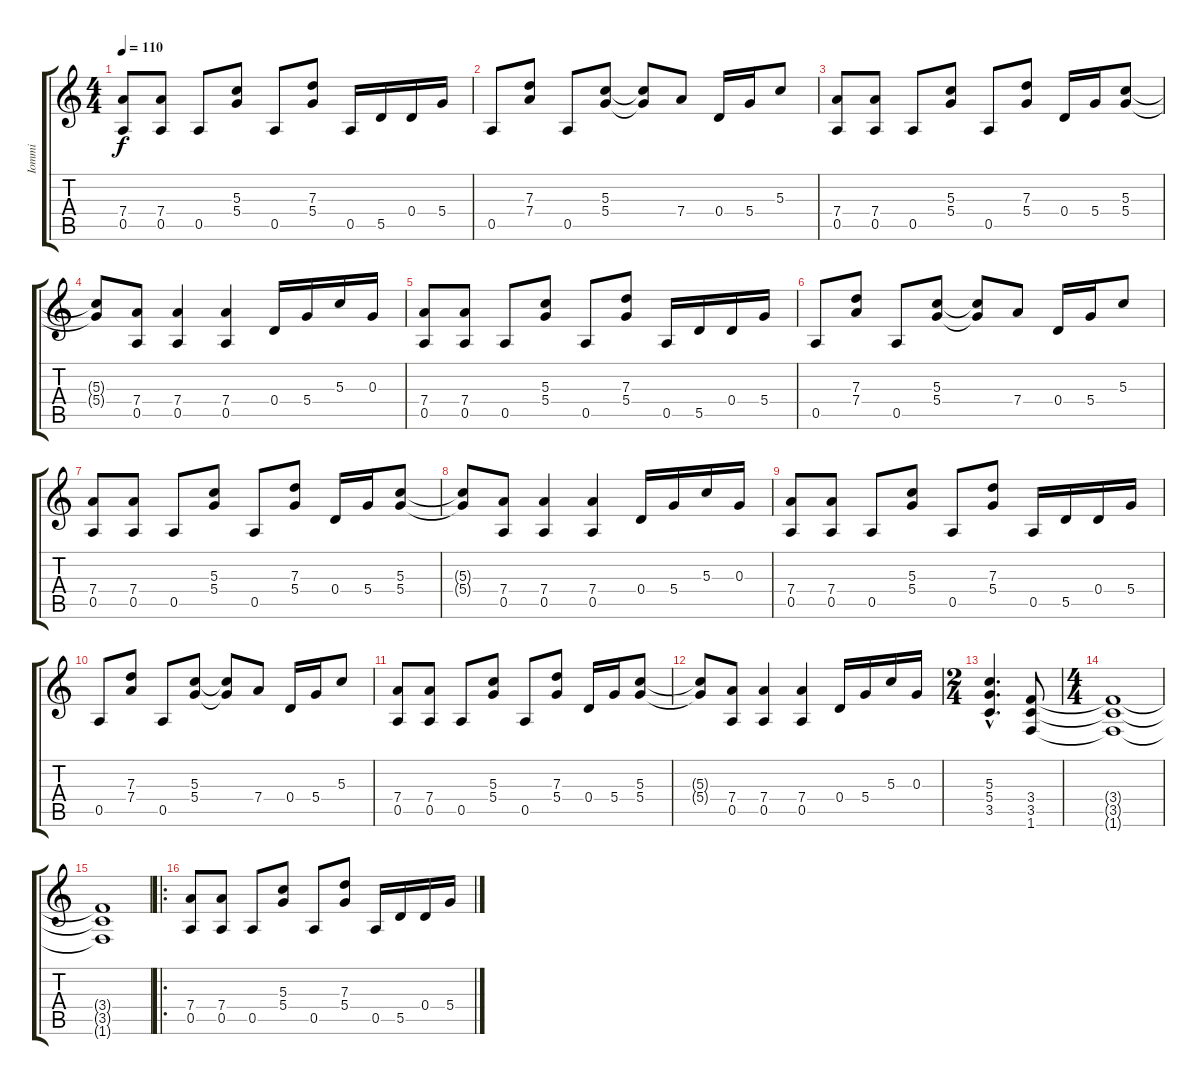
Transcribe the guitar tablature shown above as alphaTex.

\track ("Iommi" "Iommi") {instrument distortionguitar}
\staff {score tabs}
\tuning (E4 B3 G3 D3 A2 E2) {hide}
\ts (4 4)
\tempo 110
\clef g2
\ks c
(7.4 0.5).8{dy f} (7.4 0.5).8 0.5.8 (5.3 5.4).8 0.5.8 (7.3 5.4).8 0.5.16 5.5.16 0.4.16 5.4.16 |
0.5.8 (7.3 7.4).8 0.5.8 (5.3 5.4).8 (5.3{t} 5.4{t}).8 7.4.8 0.4.16 5.4.16 5.3.8 |
(7.4 0.5).8 (7.4 0.5).8 0.5.8 (5.3 5.4).8 0.5.8 (7.3 5.4).8 0.4.16 5.4.16 (5.3 5.4).8 |
(5.3{t} 5.4{t}).8 (7.4 0.5).8 (7.4 0.5).4 (7.4 0.5).4 0.4.16 5.4.16 5.3.16 0.3.16 |
(7.4 0.5).8 (7.4 0.5).8 0.5.8 (5.3 5.4).8 0.5.8 (7.3 5.4).8 0.5.16 5.5.16 0.4.16 5.4.16 |
0.5.8 (7.3 7.4).8 0.5.8 (5.3 5.4).8 (5.3{t} 5.4{t}).8 7.4.8 0.4.16 5.4.16 5.3.8 |
(7.4 0.5).8 (7.4 0.5).8 0.5.8 (5.3 5.4).8 0.5.8 (7.3 5.4).8 0.4.16 5.4.16 (5.3 5.4).8 |
(5.3{t} 5.4{t}).8 (7.4 0.5).8 (7.4 0.5).4 (7.4 0.5).4 0.4.16 5.4.16 5.3.16 0.3.16 |
(7.4 0.5).8 (7.4 0.5).8 0.5.8 (5.3 5.4).8 0.5.8 (7.3 5.4).8 0.5.16 5.5.16 0.4.16 5.4.16 |
0.5.8 (7.3 7.4).8 0.5.8 (5.3 5.4).8 (5.3{t} 5.4{t}).8 7.4.8 0.4.16 5.4.16 5.3.8 |
(7.4 0.5).8 (7.4 0.5).8 0.5.8 (5.3 5.4).8 0.5.8 (7.3 5.4).8 0.4.16 5.4.16 (5.3 5.4).8 |
(5.3{t} 5.4{t}).8 (7.4 0.5).8 (7.4 0.5).4 (7.4 0.5).4 0.4.16 5.4.16 5.3.16 0.3.16 |
\ts (2 4)
(5.3{hac} 5.4{hac} 3.5{hac}).4{d} (3.4 3.5 1.6).8 |
\ts (4 4)
(3.4{t} 3.5{t} 1.6{t}).1 |
(3.4{t} 3.5{t} 1.6{t}).1 |
\ro
(7.4 0.5).8{volume 13} (7.4 0.5).8 0.5.8 (5.3 5.4).8 0.5.8 (7.3 5.4).8 0.5.16 5.5.16 0.4.16 5.4.16
